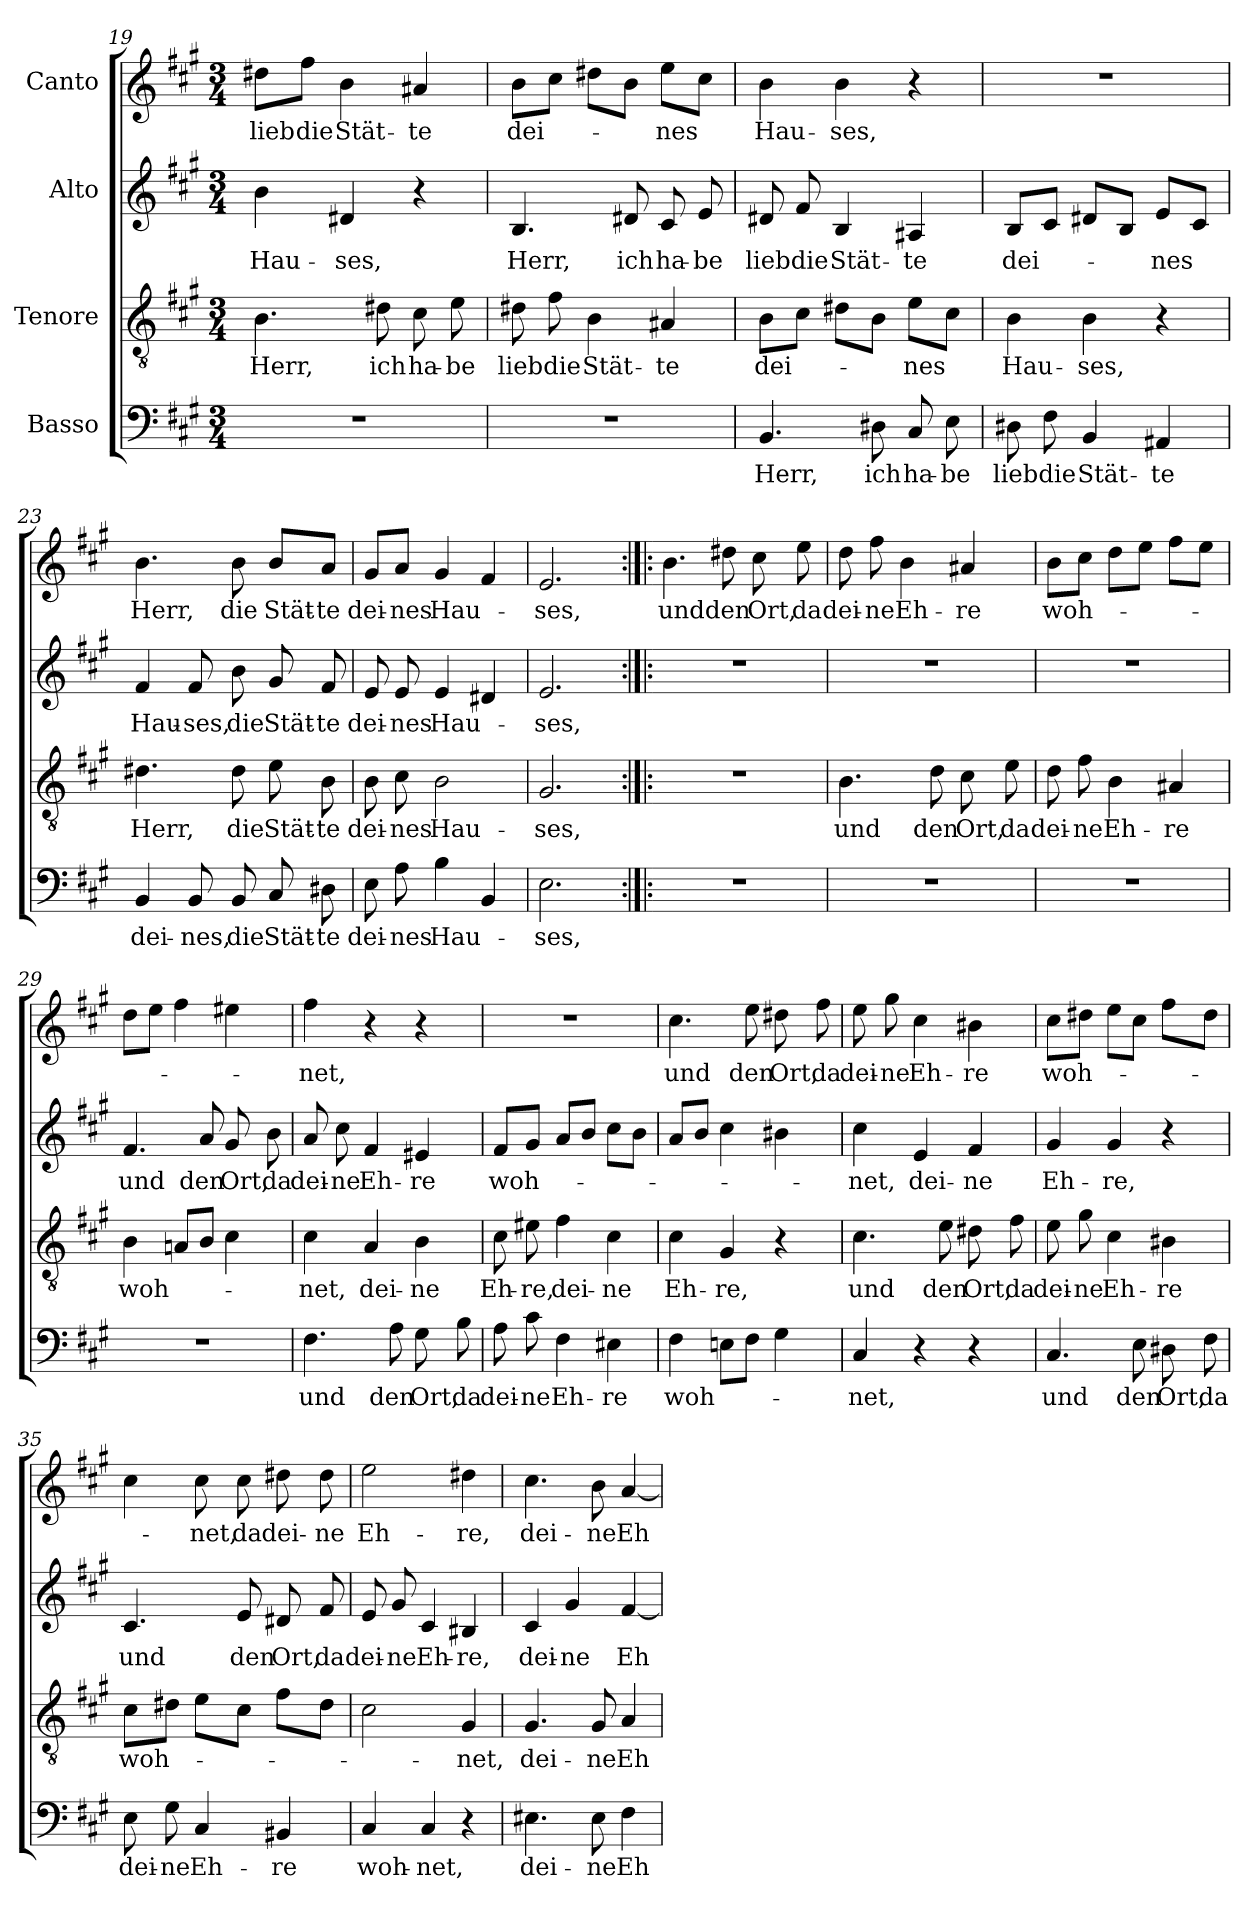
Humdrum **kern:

**kern	**text	**kern	**text	**kern	**text	**kern	**text
*part4	*part4	*part3	*part3	*part2	*part2	*part1	*part1
*staff4	*staff4	*staff3	*staff3	*staff2	*staff2	*staff1	*staff1
*I"Basso	*	*I"Tenore	*	*I"Alto	*	*I"Canto	*
*clefF4	*	*clefGv2	*	*clefG2	*	*clefG2	*
*k[f#c#g#]	*	*k[f#c#g#]	*	*k[f#c#g#]	*	*k[f#c#g#]	*
*A:	*	*A:	*	*A:	*	*A:	*
*M3/4	*	*M3/4	*	*M3/4	*	*M3/4	*
=19	=19	=19	=19	=19	=19	=19	=19
!	!	!	!LO:LY:b	!	!LO:LY:b	!	!LO:LY:b
2.r	.	4.B\	Herr,	4b\	Hau-	8dd#X\L	lieb
!	!	!	!	!	!	!	!LO:LY:b
.	.	.	.	.	.	8ff#\J	die
!	!	!	!	!	!LO:LY:b	!	!LO:LY:b
.	.	.	.	4d#X/	-ses,	4b\	Stät-
!	!	!	!LO:LY:b	!	!	!	!
.	.	8d#X\	ich	.	.	.	.
!	!	!	!LO:LY:b	!	!	!	!LO:LY:b
.	.	8c#\	ha-	4r	.	4a#X/	-te
!	!	!	!LO:LY:b	!	!	!	!
.	.	8e\	-be	.	.	.	.
=20	=20	=20	=20	=20	=20	=20	=20
!	!	!	!LO:LY:b	!	!LO:LY:b	!	!LO:LY:b
2.r	.	8d#X\	lieb	4.B/	Herr,	8b\L	dei-
!	!	!	!LO:LY:b	!	!	!	!
.	.	8f#\	die	.	.	8cc#\J	.
!	!	!	!LO:LY:b	!	!	!	!
.	.	4B\	Stät-	.	.	8dd#X\L	.
!	!	!	!	!	!LO:LY:b	!	!
.	.	.	.	8d#X/	ich	8b\J	.
!	!	!	!LO:LY:b	!	!LO:LY:b	!	!LO:LY:b
.	.	4A#X/	-te	8c#/	ha-	8ee\L	-nes
!	!	!	!	!	!LO:LY:b	!	!
.	.	.	.	8e/	-be	8cc#\J	.
=21	=21	=21	=21	=21	=21	=21	=21
!	!LO:LY:b	!	!LO:LY:b	!	!LO:LY:b	!	!LO:LY:b
4.BB/	Herr,	8B\L	dei-	8d#X/	lieb	4b\	Hau-
!	!	!	!	!	!LO:LY:b	!	!
.	.	8c#\J	.	8f#/	die	.	.
!	!	!	!	!	!LO:LY:b	!	!LO:LY:b
.	.	8d#X\L	.	4B/	Stät-	4b\	-ses,
!	!LO:LY:b	!	!	!	!	!	!
8D#X\	ich	8B\J	.	.	.	.	.
!	!LO:LY:b	!	!LO:LY:b	!	!LO:LY:b	!	!
8C#/	ha-	8e\L	-nes	4A#X/	-te	4r	.
!	!LO:LY:b	!	!	!	!	!	!
8E\	-be	8c#\J	.	.	.	.	.
!!LO:LB:g=z
=22	=22	=22	=22	=22	=22	=22	=22
!	!LO:LY:b	!	!LO:LY:b	!	!LO:LY:b	!	!
8D#X\	lieb	4B\	Hau-	8B/L	dei-	2.r	.
!	!LO:LY:b	!	!	!	!	!	!
8F#\	die	.	.	8c#/J	.	.	.
!	!LO:LY:b	!	!LO:LY:b	!	!	!	!
4BB/	Stät-	4B\	-ses,	8d#X/L	.	.	.
.	.	.	.	8B/J	.	.	.
!	!LO:LY:b	!	!	!	!LO:LY:b	!	!
4AA#X/	-te	4r	.	8e/L	-nes	.	.
.	.	.	.	8c#/J	.	.	.
=23	=23	=23	=23	=23	=23	=23	=23
!	!LO:LY:b	!	!LO:LY:b	!	!LO:LY:b	!	!LO:LY:b
4BB/	dei-	4.d#X\	Herr,	4f#/	Hau-	4.b\	Herr,
!	!LO:LY:b	!	!	!	!LO:LY:b	!	!
8BB/	-nes,	.	.	8f#/	-ses,	.	.
!	!LO:LY:b	!	!LO:LY:b	!	!LO:LY:b	!	!LO:LY:b
8BB/	die	8d#\	die	8b\	die	8b\	die
!	!LO:LY:b	!	!LO:LY:b	!	!LO:LY:b	!	!LO:LY:b
8C#/	Stät-	8e\	Stät-	8g#/	Stät-	8b/L	Stät-
!	!LO:LY:b	!	!LO:LY:b	!	!LO:LY:b	!	!LO:LY:b
8D#X\	-te	8B\	-te	8f#/	-te	8a/J	-te
=24	=24	=24	=24	=24	=24	=24	=24
!	!LO:LY:b	!	!LO:LY:b	!	!LO:LY:b	!	!LO:LY:b
8E\	dei-	8B\	dei-	8e/	dei-	8g#/L	dei-
!	!LO:LY:b	!	!LO:LY:b	!	!LO:LY:b	!	!LO:LY:b
8A\	-nes	8c#\	-nes	8e/	-nes	8a/J	-nes
!	!LO:LY:b	!	!LO:LY:b	!	!LO:LY:b	!	!LO:LY:b
4B\	Hau-	2B\	Hau-	4e/	Hau-	4g#/	Hau-
4BB/	.	.	.	4d#X/	.	4f#/	.
=25	=25	=25	=25	=25	=25	=25	=25
!	!LO:LY:b	!	!LO:LY:b	!	!LO:LY:b	!	!LO:LY:b
2.E\	-ses,	2.G#/	-ses,	2.e/	-ses,	2.e/	-ses,
!!LO:LB:g=z
=26:|!|:	=26:|!|:	=26:|!|:	=26:|!|:	=26:|!|:	=26:|!|:	=26:|!|:	=26:|!|:
!	!	!	!	!	!	!	!LO:LY:b
2.r	.	2.r	.	2.r	.	4.b\	und
!	!	!	!	!	!	!	!LO:LY:b
.	.	.	.	.	.	8dd#X\	den
!	!	!	!	!	!	!	!LO:LY:b
.	.	.	.	.	.	8cc#\	Ort,
!	!	!	!	!	!	!	!LO:LY:b
.	.	.	.	.	.	8ee\	da
=27	=27	=27	=27	=27	=27	=27	=27
!	!	!	!LO:LY:b	!	!	!	!LO:LY:b
2.r	.	4.B\	und	2.r	.	8dd\	dei-
!	!	!	!	!	!	!	!LO:LY:b
.	.	.	.	.	.	8ff#\	-ne
!	!	!	!	!	!	!	!LO:LY:b
.	.	.	.	.	.	4b\	Eh-
!	!	!	!LO:LY:b	!	!	!	!
.	.	8d\	den	.	.	.	.
!	!	!	!LO:LY:b	!	!	!	!LO:LY:b
.	.	8c#\	Ort,	.	.	4a#X/	-re
!	!	!	!LO:LY:b	!	!	!	!
.	.	8e\	da	.	.	.	.
=28	=28	=28	=28	=28	=28	=28	=28
!	!	!	!LO:LY:b	!	!	!	!LO:LY:b
2.r	.	8d\	dei-	2.r	.	8b\L	woh-
!	!	!	!LO:LY:b	!	!	!	!
.	.	8f#\	-ne	.	.	8cc#\J	.
!	!	!	!LO:LY:b	!	!	!	!
.	.	4B\	Eh-	.	.	8dd\L	.
.	.	.	.	.	.	8ee\J	.
!	!	!	!LO:LY:b	!	!	!	!
.	.	4A#X/	-re	.	.	8ff#\L	.
.	.	.	.	.	.	8ee\J	.
=29	=29	=29	=29	=29	=29	=29	=29
!	!	!	!LO:LY:b	!	!LO:LY:b	!	!
2.r	.	4B\	woh-	4.f#/	und	8dd\L	.
.	.	.	.	.	.	8ee\J	.
.	.	8Ani/L	.	.	.	4ff#\	.
!	!	!	!	!	!LO:LY:b	!	!
.	.	8B/J	.	8a/	den	.	.
!	!	!	!	!	!LO:LY:b	!	!
.	.	4c#\	.	8g#/	Ort,	4ee#X\	.
!	!	!	!	!	!LO:LY:b	!	!
.	.	.	.	8b\	da	.	.
!!LO:PB:g=z
=30	=30	=30	=30	=30	=30	=30	=30
!	!LO:LY:b	!	!LO:LY:b	!	!LO:LY:b	!	!LO:LY:b
4.F#\	und	4c#\	-net,	8a/	dei-	4ff#\	-net,
!	!	!	!	!	!LO:LY:b	!	!
.	.	.	.	8cc#\	-ne	.	.
!	!	!	!LO:LY:b	!	!LO:LY:b	!	!
.	.	4A/	dei-	4f#/	Eh-	4r	.
!	!LO:LY:b	!	!	!	!	!	!
8A\	den	.	.	.	.	.	.
!	!LO:LY:b	!	!LO:LY:b	!	!LO:LY:b	!	!
8G#\	Ort,	4B\	-ne	4e#X/	-re	4r	.
!	!LO:LY:b	!	!	!	!	!	!
8B\	da	.	.	.	.	.	.
=31	=31	=31	=31	=31	=31	=31	=31
!	!LO:LY:b	!	!LO:LY:b	!	!LO:LY:b	!	!
8A\	dei-	8c#\	Eh-	8f#/L	woh-	2.r	.
!	!LO:LY:b	!	!LO:LY:b	!	!	!	!
8c#\	-ne	8e#X\	-re,	8g#/J	.	.	.
!	!LO:LY:b	!	!LO:LY:b	!	!	!	!
4F#\	Eh-	4f#\	dei-	8a/L	.	.	.
.	.	.	.	8b/J	.	.	.
!	!LO:LY:b	!	!LO:LY:b	!	!	!	!
4E#X\	-re	4c#\	-ne	8cc#\L	.	.	.
.	.	.	.	8b\J	.	.	.
=32	=32	=32	=32	=32	=32	=32	=32
!	!LO:LY:b	!	!LO:LY:b	!	!	!	!LO:LY:b
4F#\	woh-	4c#\	Eh-	8a/L	.	4.cc#\	und
.	.	.	.	8b/J	.	.	.
!	!	!	!LO:LY:b	!	!	!	!
8Eni\L	.	4G#/	-re,	4cc#\	.	.	.
!	!	!	!	!	!	!	!LO:LY:b
8F#\J	.	.	.	.	.	8ee\	den
!	!	!	!	!	!	!	!LO:LY:b
4G#\	.	4r	.	4b#X\	.	8dd#X\	Ort,
!	!	!	!	!	!	!	!LO:LY:b
.	.	.	.	.	.	8ff#\	da
=33	=33	=33	=33	=33	=33	=33	=33
!	!LO:LY:b	!	!LO:LY:b	!	!LO:LY:b	!	!LO:LY:b
4C#/	-net,	4.c#\	und	4cc#\	-net,	8ee\	dei-
!	!	!	!	!	!	!	!LO:LY:b
.	.	.	.	.	.	8gg#\	-ne
!	!	!	!	!	!LO:LY:b	!	!LO:LY:b
4r	.	.	.	4e/	dei-	4cc#\	Eh-
!	!	!	!LO:LY:b	!	!	!	!
.	.	8e\	den	.	.	.	.
!	!	!	!LO:LY:b	!	!LO:LY:b	!	!LO:LY:b
4r	.	8d#X\	Ort,	4f#/	-ne	4b#X\	-re
!	!	!	!LO:LY:b	!	!	!	!
.	.	8f#\	da	.	.	.	.
!!LO:LB:g=z
=34	=34	=34	=34	=34	=34	=34	=34
!	!LO:LY:b	!	!LO:LY:b	!	!LO:LY:b	!	!LO:LY:b
4.C#/	und	8e\	dei-	4g#/	Eh-	8cc#\L	woh-
!	!	!	!LO:LY:b	!	!	!	!
.	.	8g#\	-ne	.	.	8dd#X\J	.
!	!	!	!LO:LY:b	!	!LO:LY:b	!	!
.	.	4c#\	Eh-	4g#/	-re,	8ee\L	.
!	!LO:LY:b	!	!	!	!	!	!
8E\	den	.	.	.	.	8cc#\J	.
!	!LO:LY:b	!	!LO:LY:b	!	!	!	!
8D#X\	Ort,	4B#X\	-re	4r	.	8ff#\L	.
!	!LO:LY:b	!	!	!	!	!	!
8F#\	da	.	.	.	.	8dd#\J	.
=35	=35	=35	=35	=35	=35	=35	=35
!	!LO:LY:b	!	!LO:LY:b	!	!LO:LY:b	!	!
8E\	dei-	8c#\L	woh-	4.c#/	und	4cc#\	.
!	!LO:LY:b	!	!	!	!	!	!
8G#\	-ne	8d#X\J	.	.	.	.	.
!	!LO:LY:b	!	!	!	!	!	!LO:LY:b
4C#/	Eh-	8e\L	.	.	.	8cc#\	-net,
!	!	!	!	!	!LO:LY:b	!	!LO:LY:b
.	.	8c#\J	.	8e/	den	8cc#\	da
!	!LO:LY:b	!	!	!	!LO:LY:b	!	!LO:LY:b
4BB#X/	-re	8f#\L	.	8d#X/	Ort,	8dd#X\	dei-
!	!	!	!	!	!LO:LY:b	!	!LO:LY:b
.	.	8d#\J	.	8f#/	da	8dd#\	-ne
=36	=36	=36	=36	=36	=36	=36	=36
!	!LO:LY:b	!	!	!	!LO:LY:b	!	!LO:LY:b
4C#/	woh-	2c#\	.	8e/	dei-	2ee\	Eh-
!	!	!	!	!	!LO:LY:b	!	!
.	.	.	.	8g#/	-ne	.	.
!	!LO:LY:b	!	!	!	!LO:LY:b	!	!
4C#/	-net,	.	.	4c#/	Eh-	.	.
!	!	!	!LO:LY:b	!	!LO:LY:b	!	!LO:LY:b
4r	.	4G#/	-net,	4B#X/	-re,	4dd#X\	-re,
=37	=37	=37	=37	=37	=37	=37	=37
!	!LO:LY:b	!	!LO:LY:b	!	!LO:LY:b	!	!LO:LY:b
4.E#X\	dei-	4.G#/	dei-	4c#/	dei-	4.cc#\	dei-
!	!	!	!	!	!LO:LY:b	!	!
.	.	.	.	4g#/	-ne	.	.
!	!LO:LY:b	!	!LO:LY:b	!	!	!	!LO:LY:b
8E#\	-ne	8G#/	-ne	.	.	8b\	-ne
!	!LO:LY:b	!	!LO:LY:b	!	!LO:LY:b	!	!LO:LY:b
4F#\	Eh-	4A/	Eh-	[4f#/	Eh-	[4a/	Eh-
=	=	=	=	=	=	=	=
*-	*-	*-	*-	*-	*-	*-	*-
